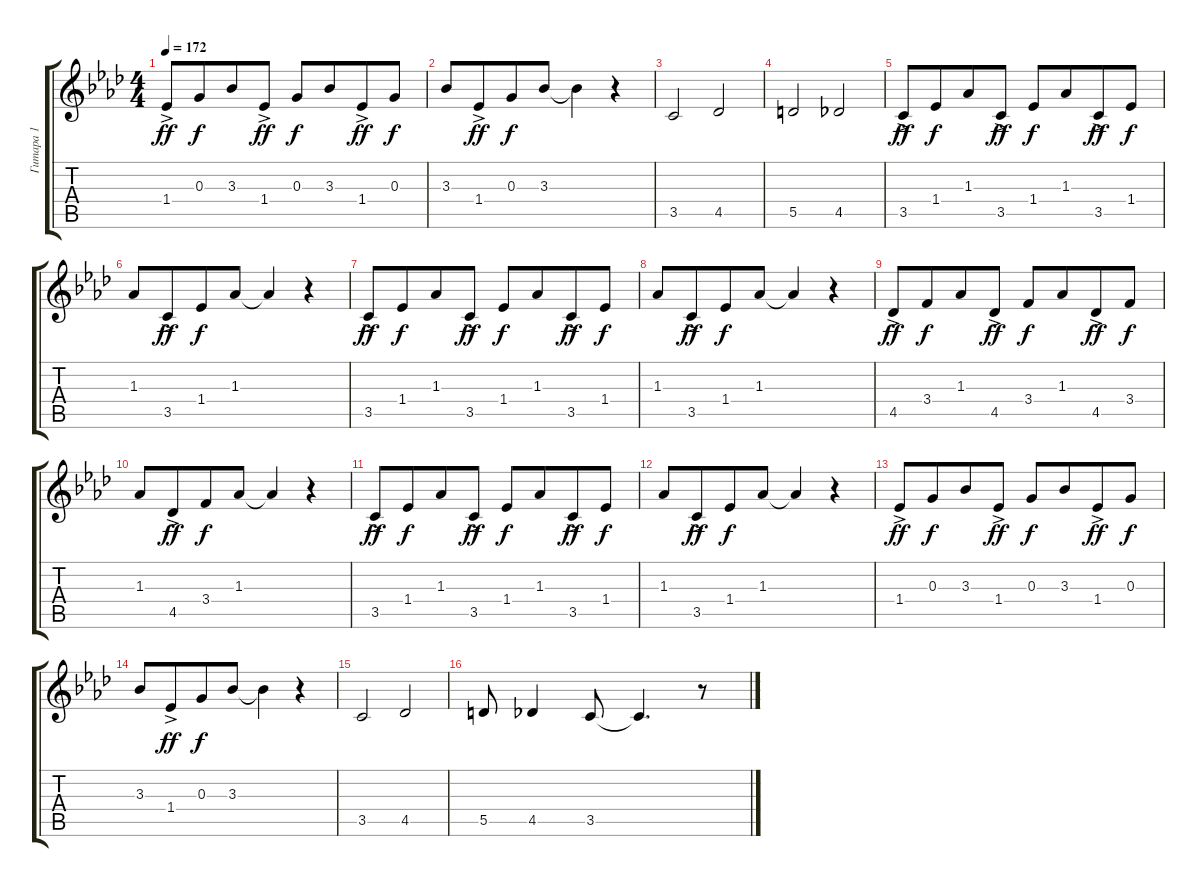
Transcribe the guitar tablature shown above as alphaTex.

\track ("Гитара 1" "Гитара 1") {instrument electricguitarclean}
\staff {score tabs}
\tuning (E4 B3 G3 D3 A2 E2) {hide}
\ts (4 4)
\tempo 172
\clef g2
\ks ab
1.4{ac}.8{dy ff} 0.3.8{dy f beam merge} 3.3.8 1.4{ac}.8{dy ff} 0.3.8{dy f} 3.3.8{beam merge} 1.4{ac}.8{dy ff} 0.3.8{dy f} |
3.3.8 1.4{ac}.8{dy ff beam merge} 0.3.8{dy f} 3.3.8 3.3{t}.4 r.4 |
3.5.2 4.5.2 |
5.5.2 4.5.2 |
3.5{ac}.8{dy ff} 1.4.8{dy f beam merge} 1.3.8 3.5{ac}.8{dy ff} 1.4.8{dy f} 1.3.8{beam merge} 3.5{ac}.8{dy ff} 1.4.8{dy f} |
1.3.8 3.5{ac}.8{dy ff beam merge} 1.4.8{dy f} 1.3.8 1.3{t}.4 r.4 |
3.5{ac}.8{dy ff} 1.4.8{dy f beam merge} 1.3.8 3.5{ac}.8{dy ff} 1.4.8{dy f} 1.3.8{beam merge} 3.5{ac}.8{dy ff} 1.4.8{dy f} |
1.3.8 3.5{ac}.8{dy ff beam merge} 1.4.8{dy f} 1.3.8 1.3{t}.4 r.4 |
4.5{ac}.8{dy ff} 3.4.8{dy f beam merge} 1.3.8 4.5{ac}.8{dy ff} 3.4.8{dy f} 1.3.8{beam merge} 4.5{ac}.8{dy ff} 3.4.8{dy f} |
1.3.8 4.5{ac}.8{dy ff beam merge} 3.4.8{dy f} 1.3.8 1.3{t}.4 r.4 |
3.5{ac}.8{dy ff} 1.4.8{dy f beam merge} 1.3.8 3.5{ac}.8{dy ff} 1.4.8{dy f} 1.3.8{beam merge} 3.5{ac}.8{dy ff} 1.4.8{dy f} |
1.3.8 3.5{ac}.8{dy ff beam merge} 1.4.8{dy f} 1.3.8 1.3{t}.4 r.4 |
1.4{ac}.8{dy ff} 0.3.8{dy f beam merge} 3.3.8 1.4{ac}.8{dy ff} 0.3.8{dy f} 3.3.8{beam merge} 1.4{ac}.8{dy ff} 0.3.8{dy f} |
3.3.8 1.4{ac}.8{dy ff beam merge} 0.3.8{dy f} 3.3.8 3.3{t}.4 r.4 |
3.5.2 4.5.2 |
5.5.8 4.5.4 3.5.8 3.5{t}.4{d} r.8
